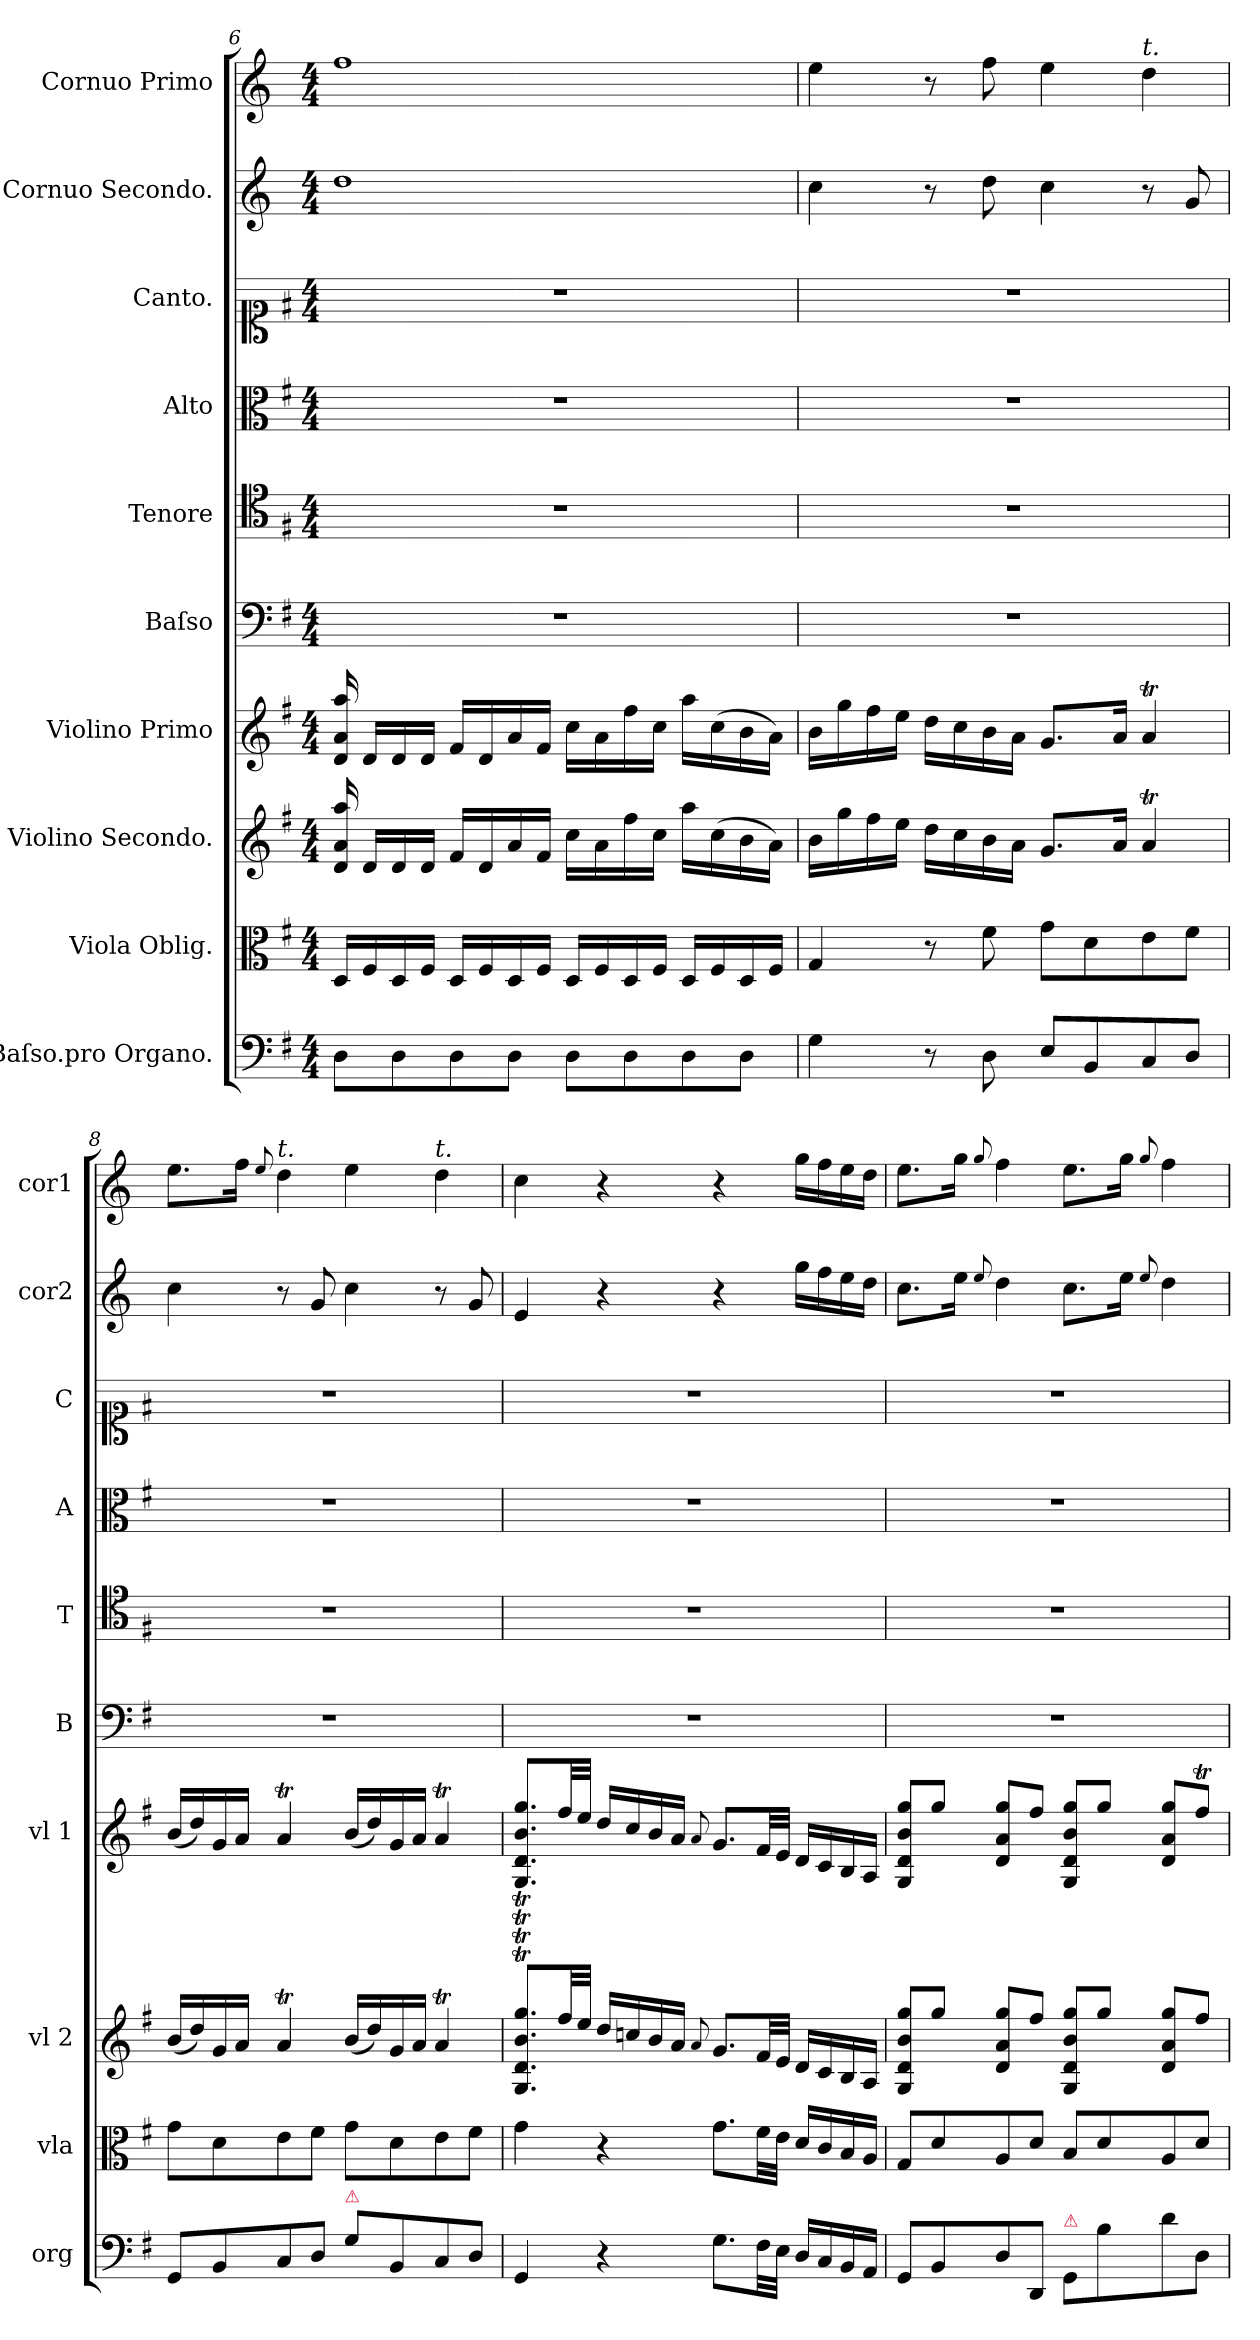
**kern	**kern	**kern	**kern	**kern	**kern	**kern	**kern	**kern	**kern
*part10	*part9	*part8	*part7	*part6	*part5	*part4	*part3	*part2	*part1
*staff10	*staff9	*staff8	*staff7	*staff6	*staff5	*staff4	*staff3	*staff2	*staff1
*I"Baſso.pro Organo.	*I"Viola Oblig.	*I"Violino Secondo.	*I"Violino Primo	*I"Baſso	*I"Tenore	*I"Alto	*I"Canto.	*I"Cornuo Secondo.	*I"Cornuo Primo
*I'org	*I'vla	*I'vl 2	*I'vl 1	*I'B	*I'T	*I'A	*I'C	*I'cor2	*I'cor1
*clefF4	*clefC3	*clefG2	*clefG2	*clefF4	*clefC4	*clefC3	*clefC1	*clefG2	*clefG2
*	*	*	*	*	*	*	*	*ITrd3c5	*ITrd3c5
*k[f#]	*k[f#]	*k[f#]	*k[f#]	*k[f#]	*k[f#]	*k[f#]	*k[f#]	*k[f#]	*k[f#]
*G:	*G:	*G:	*G:	*G:	*G:	*G:	*G:	*G:	*G:
*M4/4	*M4/4	*M4/4	*M4/4	*M4/4	*M4/4	*M4/4	*M4/4	*M4/4	*M4/4
=6	=6	=6	=6	=6	=6	=6	=6	=6	=6
8D\L	16D/LL	16d/ 16a/ 16aa/	16d/ 16a/ 16aa/	1r	1r	1r	1r	1a	1cc
.	16F#/	16d/LL	16d/LL	.	.	.	.	.	.
8D\	16D/	16d/	16d/	.	.	.	.	.	.
.	16F#/JJ	16d/JJ	16d/JJ	.	.	.	.	.	.
8D\	16D/LL	16f#/LL	16f#/LL	.	.	.	.	.	.
.	16F#/	16d/	16d/	.	.	.	.	.	.
8D\J	16D/	16a/	16a/	.	.	.	.	.	.
.	16F#/JJ	16f#/JJ	16f#/JJ	.	.	.	.	.	.
8D\L	16D/LL	16cc\LL	16cc\LL	.	.	.	.	.	.
.	16F#/	16a\	16a\	.	.	.	.	.	.
8D\	16D/	16ff#\	16ff#\	.	.	.	.	.	.
.	16F#/JJ	16cc\JJ	16cc\JJ	.	.	.	.	.	.
8D\	16D/LL	16aa\LL	16aa\LL	.	.	.	.	.	.
.	16F#/	(16cc\	(16cc\	.	.	.	.	.	.
8D\J	16D/	16b\	16b\	.	.	.	.	.	.
.	16F#/JJ	16a\JJ)	16a\JJ)	.	.	.	.	.	.
=7	=7	=7	=7	=7	=7	=7	=7	=7	=7
4G\	4G/	16b\LL	16b\LL	1r	1r	1r	1r	4g\	4b\
.	.	16gg\	16gg\	.	.	.	.	.	.
.	.	16ff#\	16ff#\	.	.	.	.	.	.
.	.	16ee\JJ	16ee\JJ	.	.	.	.	.	.
8r	8r	16dd\LL	16dd\LL	.	.	.	.	8r	8r
.	.	16cc\	16cc\	.	.	.	.	.	.
8D\	8f#\	16b\	16b\	.	.	.	.	8a\	8cc\
.	.	16a\JJ	16a\JJ	.	.	.	.	.	.
8E/L	8g\L	8.g/L	8.g/L	.	.	.	.	4g\	4b\
8BB/	8d\	.	.	.	.	.	.	.	.
.	.	16a/Jk	16a/Jk	.	.	.	.	.	.
!	!	!	!	!	!	!	!	!	!LO:TX:a:i:t=t.
8C/	8e\	4aT/	4aT/	.	.	.	.	8r	4a\
8D/J	8f#\J	.	.	.	.	.	.	8d/	.
=8	=8	=8	=8	=8	=8	=8	=8	=8	=8
8GG/L	8g\L	(16b/LL	(16b/LL	1r	1r	1r	1r	4g\	8.b\L
.	.	16dd/)	16dd/)	.	.	.	.	.	.
8BB/	8d\	16g/	16g/	.	.	.	.	.	.
.	.	16a/JJ	16a/JJ	.	.	.	.	.	16cc\Jk
.	.	.	.	.	.	.	.	.	8qqb/
!	!	!	!	!	!	!	!	!	!LO:TX:a:i:t=t.
8C/	8e\	4aT/	4aT/	.	.	.	.	8r	4a\
8D/J	8f#\J	.	.	.	.	.	.	8d/	.
!LO:TX:a:color=crimson:t=⚠	!	!	!	!	!	!	!	!	!
8G\L	8g\L	(16b/LL	(16b/LL	.	.	.	.	4g\	4b\
.	.	16dd/)	16dd/)	.	.	.	.	.	.
8BB/	8d\	16g/	16g/	.	.	.	.	.	.
.	.	16a/JJ	16a/JJ	.	.	.	.	.	.
!	!	!	!	!	!	!	!	!	!LO:TX:a:i:t=t.
8C/	8e\	4aT/	4aT/	.	.	.	.	8r	4a\
8D/J	8f#\J	.	.	.	.	.	.	8d/	.
=9	=9	=9	=9	=9	=9	=9	=9	=9	=9
4GG/	4g\	8.GT/ 8.dT/ 8.bT/ 8.ggT/L	8.G/ 8.d/ 8.b/ 8.gg/L	1r	1r	1r	1r	4B/	4g\
.	.	32ff#/LL	32ff#/LL	.	.	.	.	.	.
.	.	32ee/JJJ	32ee/JJJ	.	.	.	.	.	.
4r	4r	16dd/LL	16dd/LL	.	.	.	.	4r	4r
.	.	16cc/	16cc/	.	.	.	.	.	.
.	.	16b/	16b/	.	.	.	.	.	.
.	.	16a/JJ	16a/JJ	.	.	.	.	.	.
.	.	8qqa/	8qqa/	.	.	.	.	.	.
8.G\L	8.g\L	8.g/L	8.g/L	.	.	.	.	4r	4r
32F#\LL	32f#\LL	32f#/LL	32f#/LL	.	.	.	.	.	.
32E\JJJ	32e\JJJ	32e/JJJ	32e/JJJ	.	.	.	.	.	.
16D/LL	16d/LL	16d/LL	16d/LL	.	.	.	.	16dd\LL	16dd\LL
16C/	16c/	16c/	16c/	.	.	.	.	16cc\	16cc\
16BB/	16B/	16B/	16B/	.	.	.	.	16b\	16b\
16AA/JJ	16A/JJ	16A/JJ	16A/JJ	.	.	.	.	16a\JJ	16a\JJ
=10	=10	=10	=10	=10	=10	=10	=10	=10	=10
8GG/L	8G/L	8G/ 8d/ 8b/ 8gg/L	8G/ 8d/ 8b/ 8gg/L	1r	1r	1r	1r	8.g\L	8.b\L
8BB/	8d/	8gg/J	8gg/J	.	.	.	.	.	.
.	.	.	.	.	.	.	.	16b\Jk	16dd\Jk
.	.	.	.	.	.	.	.	8qqb/	8qqdd/
8D/	8A/	8d/ 8a/ 8gg/L	8d/ 8a/ 8gg/L	.	.	.	.	4a\	4cc\
8DD/J	8d/J	8ff#/J	8ff#/J	.	.	.	.	.	.
!LO:TX:a:color=crimson:t=⚠	!	!	!	!	!	!	!	!	!
8GG/L	8B/L	8G/ 8d/ 8b/ 8gg/L	8G/ 8d/ 8b/ 8gg/L	.	.	.	.	8.g\L	8.b\L
8B\	8d/	8gg/J	8gg/J	.	.	.	.	.	.
.	.	.	.	.	.	.	.	16b\Jk	16dd\Jk
.	.	.	.	.	.	.	.	8qqb/	8qqdd/
8d\	8A/	8d/ 8a/ 8gg/L	8d/ 8a/ 8gg/L	.	.	.	.	4a\	4cc\
8D\J	8d/J	8ff#/J	8ff#t/J	.	.	.	.	.	.
=	=	=	=	=	=	=	=	=	=
*-	*-	*-	*-	*-	*-	*-	*-	*-	*-
